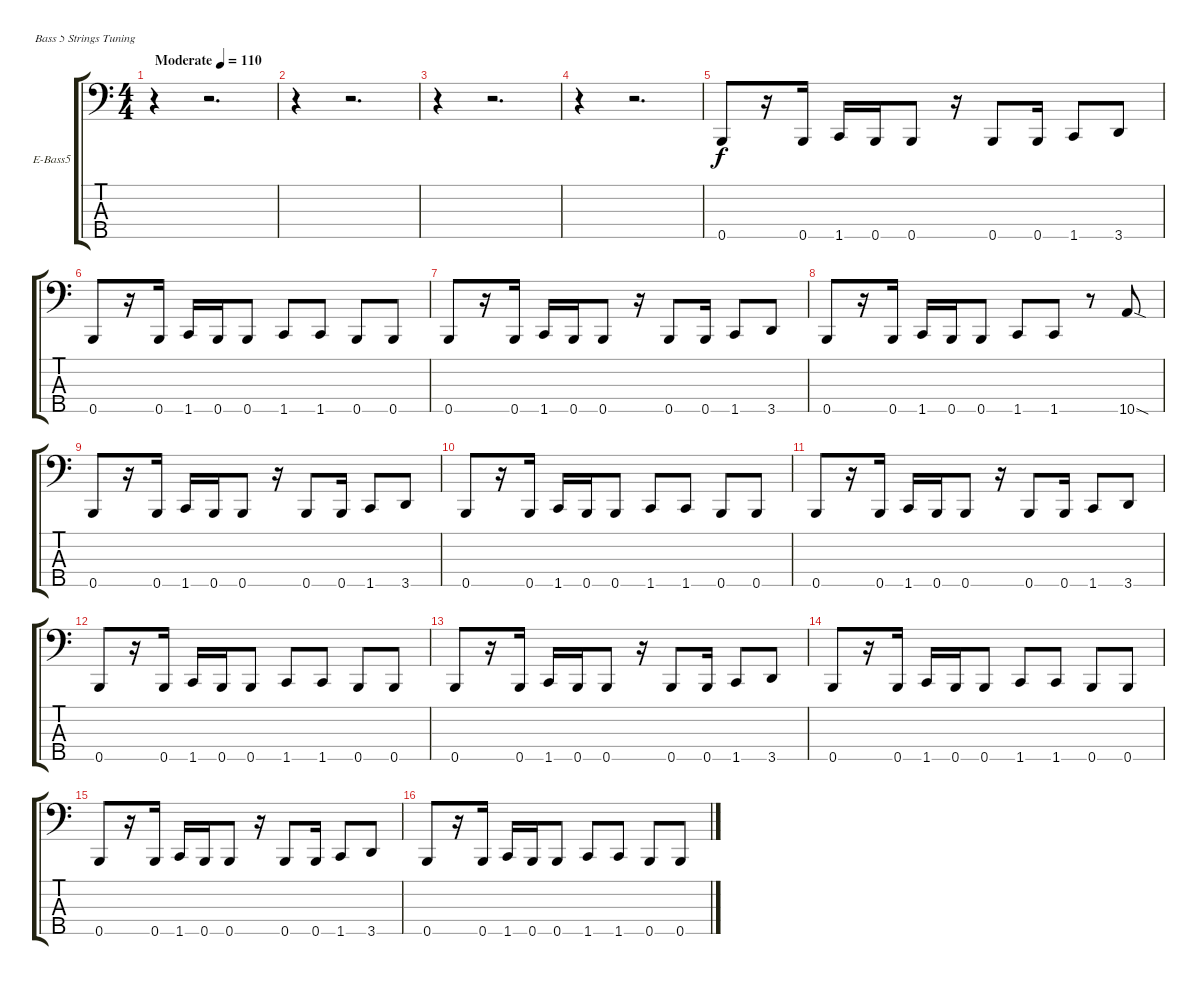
\bracketExtendMode groupsimilarinstruments
\firstSystemTrackNameOrientation horizontal
\otherSystemsTrackNameOrientation horizontal
\track ("Басс" "E-Bass5") {instrument electricbasspick}
\staff {score tabs}
\tuning (G2 D2 A1 E1 B0)
\ts (4 4)
\beaming (8 2 2 2 2)
\tempo (110 "Moderate")
\clef f4
\ks c
r.4{dy f instrument electricbasspick} r.2{d} |
r.4 r.2{d} |
r.4 r.2{d} |
r.4 r.2{d} |
0.5.8 r.16 0.5.16 1.5.16 0.5.16 0.5.8 r.16 0.5.8 0.5.16 1.5.8 3.5.8 |
0.5.8 r.16 0.5.16 1.5.16 0.5.16 0.5.8 1.5.8 1.5.8 0.5.8 0.5.8 |
0.5.8 r.16 0.5.16 1.5.16 0.5.16 0.5.8 r.16 0.5.8 0.5.16 1.5.8 3.5.8 |
0.5.8 r.16 0.5.16 1.5.16 0.5.16 0.5.8 1.5.8 1.5.8 r.8 10.5{sod}.8 |
0.5.8 r.16 0.5.16 1.5.16 0.5.16 0.5.8 r.16 0.5.8 0.5.16 1.5.8 3.5.8 |
0.5.8 r.16 0.5.16 1.5.16 0.5.16 0.5.8 1.5.8 1.5.8 0.5.8 0.5.8 |
0.5.8 r.16 0.5.16 1.5.16 0.5.16 0.5.8 r.16 0.5.8 0.5.16 1.5.8 3.5.8 |
0.5.8 r.16 0.5.16 1.5.16 0.5.16 0.5.8 1.5.8 1.5.8 0.5.8 0.5.8 |
0.5.8 r.16 0.5.16 1.5.16 0.5.16 0.5.8 r.16 0.5.8 0.5.16 1.5.8 3.5.8 |
0.5.8 r.16 0.5.16 1.5.16 0.5.16 0.5.8 1.5.8 1.5.8 0.5.8 0.5.8 |
0.5.8 r.16 0.5.16 1.5.16 0.5.16 0.5.8 r.16 0.5.8 0.5.16 1.5.8 3.5.8 |
0.5.8 r.16 0.5.16 1.5.16 0.5.16 0.5.8 1.5.8 1.5.8 0.5.8 0.5.8
